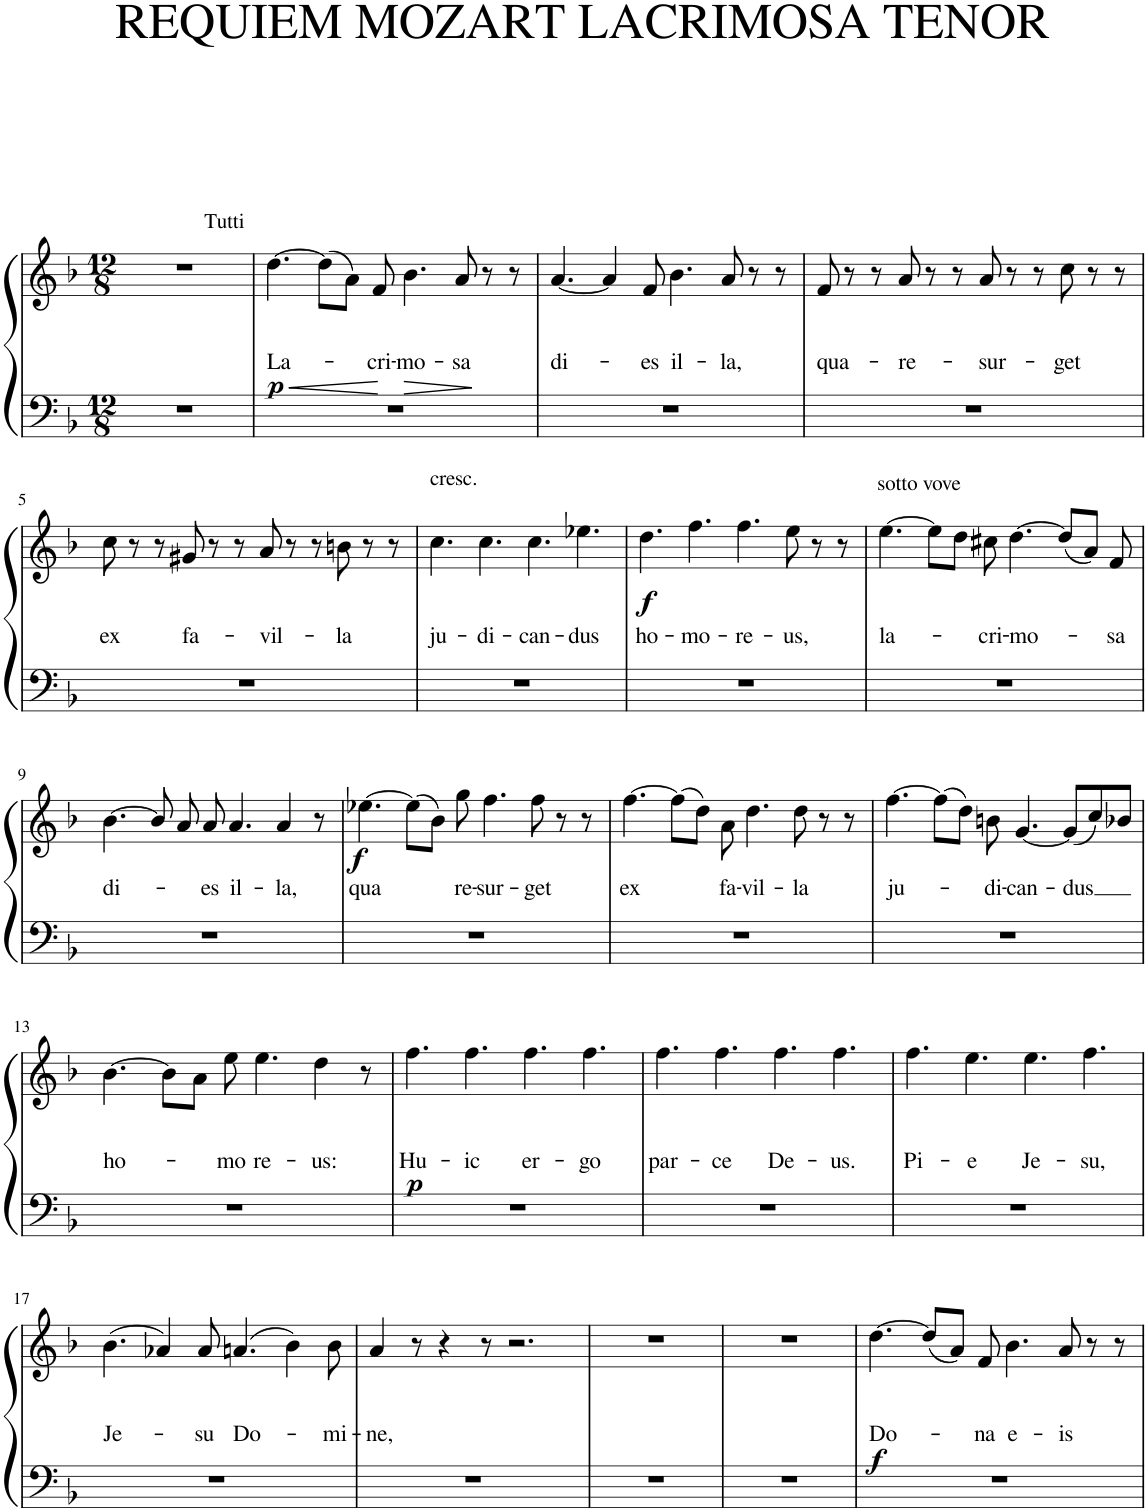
**kern	**kern	**text	**dynam
*part1	*part1	*part1	*part1
*staff2	*staff1	*staff1	*staff1/2
*I"Piano	*	*	*
*I'Pno.	*	*	*
*clefF4	*clefG2	*	*
*k[b-]	*k[b-]	*	*
*M12/8	*M12/8	*	*
=1	=1	=1	=1
1.r	1.r	.	.
=2	=2	=2	=2
!	!LO:TX:a:t=Tutti	!	!
!	!	!LO:LY:b	!LO:HP:b
!	!	!	!LO:DY:n=1:b
1.r	[4.dd\	La-	< p
.	(8dd\L]	.	.
.	8a\J)	.	.
!	!	!LO:LY:b	!
.	8f/	-cri-	.
!	!	!LO:LY:b	!LO:HP:n=1:b
.	4.b-\	-mo-	[ >
!	!	!LO:LY:b	!
.	8a/	-sa	.
.	8r	.	]
.	8r	.	.
=3	=3	=3	=3
!	!	!LO:LY:b	!
1.r	[4.a/	di-	.
.	4a/]	.	.
!	!	!LO:LY:b	!
.	8f/	-es	.
!	!	!LO:LY:b	!
.	4.b-\	il-	.
!	!	!LO:LY:b	!
.	8a/	-la,	.
.	8r	.	.
.	8r	.	.
=4	=4	=4	=4
!	!	!LO:LY:b	!
1.r	8f/	qua-	.
.	8r	.	.
.	8r	.	.
!	!	!LO:LY:b	!
.	8a/	-re-	.
.	8r	.	.
.	8r	.	.
!	!	!LO:LY:b	!
.	8a/	-sur-	.
.	8r	.	.
.	8r	.	.
!	!	!LO:LY:b	!
.	8cc\	-get	.
.	8r	.	.
.	8r	.	.
!!LO:LB:g=z
=5	=5	=5	=5
!	!	!LO:LY:b	!
1.r	8cc\	ex	.
.	8r	.	.
.	8r	.	.
!	!	!LO:LY:b	!
.	8g#X/	fa-	.
.	8r	.	.
.	8r	.	.
!	!	!LO:LY:b	!
.	8a/	-vil-	.
.	8r	.	.
.	8r	.	.
!	!	!LO:LY:b	!
.	8bn\	-la	.
.	8r	.	.
.	8r	.	.
=6	=6	=6	=6
!	!LO:TX:a:t=cresc.	!	!
!	!	!LO:LY:b	!
1.r	4.cc\	ju-	.
!	!	!LO:LY:b	!
.	4.cc\	-di-	.
!	!	!LO:LY:b	!
.	4.cc\	-can-	.
!	!	!LO:LY:b	!
.	4.ee-X\	-dus	.
=7	=7	=7	=7
!	!	!LO:LY:b	!LO:DY:b
1.r	4.dd\	ho-	f
!	!	!LO:LY:b	!
.	4.ff\	-mo-	.
!	!	!LO:LY:b	!
.	4.ff\	-re-	.
!	!	!LO:LY:b	!
.	8ee\	-us,	.
.	8r	.	.
.	8r	.	.
=8	=8	=8	=8
!	!LO:TX:a:t=sotto vove	!	!
!	!	!LO:LY:b	!
1.r	[4.ee\	la-	.
.	8ee\L]	.	.
.	8dd\J	.	.
!	!	!LO:LY:b	!
.	8cc#X\	-cri-	.
!	!	!LO:LY:b	!
.	[4.dd\	-mo-	.
.	(8dd/L]	.	.
.	8a/J)	.	.
!	!	!LO:LY:b	!
.	8f/	-sa	.
!!LO:LB:g=z
=9	=9	=9	=9
!	!	!LO:LY:b	!
1.r	[4.b-\	di-	.
.	8b-/]	.	.
.	8a/	.	.
!	!	!LO:LY:b	!
.	8a/	-es	.
!	!	!LO:LY:b	!
.	4.a/	il-	.
!	!	!LO:LY:b	!
.	4a/	-la,	.
.	8r	.	.
=10	=10	=10	=10
!	!	!LO:LY:b	!LO:DY:b
1.r	[4.ee-X\	qua	f
.	(8ee-\L]	.	.
.	8b-\J)	.	.
!	!	!LO:LY:b	!
.	8gg\	re-	.
!	!	!LO:LY:b	!
.	4.ff\	-sur-	.
!	!	!LO:LY:b	!
.	8ff\	-get	.
.	8r	.	.
.	8r	.	.
=11	=11	=11	=11
!	!	!LO:LY:b	!
1.r	[4.ff\	ex	.
.	(8ff\L]	.	.
.	8dd\J)	.	.
!	!	!LO:LY:b	!
.	8a\	fa-	.
!	!	!LO:LY:b	!
.	4.dd\	-vil-	.
!	!	!LO:LY:b	!
.	8dd\	-la	.
.	8r	.	.
.	8r	.	.
=12	=12	=12	=12
!	!	!LO:LY:b	!
1.r	[4.ff\	ju-	.
.	(8ff\L]	.	.
.	8dd\J)	.	.
!	!	!LO:LY:b	!
.	8bn\	-di-	.
!	!	!LO:LY:b	!
.	[4.g/	-can-	.
!	!	!LO:LY:b	!
.	(8g/L]	-dus	.
.	8cc/)	.	.
.	8b-X/J	.	.
!!LO:LB:g=z
=13	=13	=13	=13
!	!	!LO:LY:b	!
1.r	[4.b-\	ho-	.
.	8b-\L]	.	.
.	8a\J	.	.
!	!	!LO:LY:b	!
.	8ee\	-mo	.
!	!	!LO:LY:b	!
.	4.ee\	re-	.
!	!	!LO:LY:b	!
.	4dd\	-us:	.
.	8r	.	.
=14	=14	=14	=14
!	!	!LO:LY:b	!LO:DY:b
1.r	4.ff\	Hu-	p
!	!	!LO:LY:b	!
.	4.ff\	-ic	.
!	!	!LO:LY:b	!
.	4.ff\	er-	.
!	!	!LO:LY:b	!
.	4.ff\	-go	.
=15	=15	=15	=15
!	!	!LO:LY:b	!
1.r	4.ff\	par-	.
!	!	!LO:LY:b	!
.	4.ff\	-ce	.
!	!	!LO:LY:b	!
.	4.ff\	De-	.
!	!	!LO:LY:b	!
.	4.ff\	-us.	.
=16	=16	=16	=16
!	!	!LO:LY:b	!
1.r	4.ff\	Pi-	.
!	!	!LO:LY:b	!
.	4.ee\	-e	.
!	!	!LO:LY:b	!
.	4.ee\	Je-	.
!	!	!LO:LY:b	!
.	4.ff\	-su,	.
!!LO:LB:g=z
=17	=17	=17	=17
!	!	!LO:LY:b	!
1.r	(4.b-\	Je-	.
.	4a-X/)	.	.
!	!	!LO:LY:b	!
.	8a-/	-su	.
!	!	!LO:LY:b	!
.	(4.an/	Do-	.
.	4b-\)	.	.
!	!	!LO:LY:b	!
.	8b-\	-mi-	.
=18	=18	=18	=18
!	!	!LO:LY:b	!
1.r	4a/	-ne,	.
.	8r	.	.
.	4r	.	.
.	8r	.	.
.	2.r	.	.
=19	=19	=19	=19
1.r	1.r	.	.
=20	=20	=20	=20
1.r	1.r	.	.
=21	=21	=21	=21
!	!	!LO:LY:b	!LO:DY:b
1.r	[4.dd\	Do-	f
.	(8dd/L]	.	.
.	8a/J)	.	.
!	!	!LO:LY:b	!
.	8f/	-na	.
!	!	!LO:LY:b	!
.	4.b-\	e-	.
!	!	!LO:LY:b	!
.	8a/	-is	.
.	8r	.	.
.	8r	.	.
=	=	=	=
*-	*-	*-	*-
